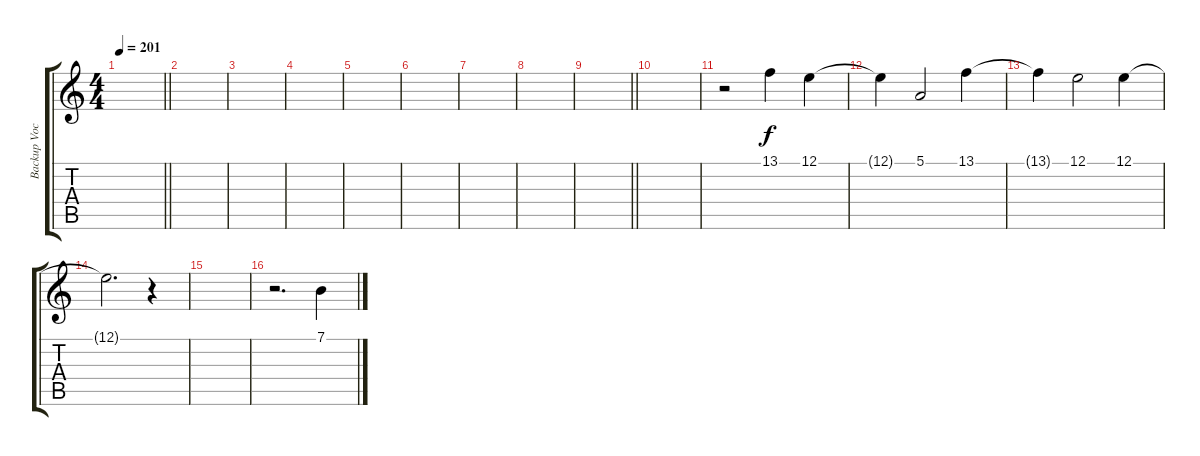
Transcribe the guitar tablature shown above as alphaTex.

\track ("Backup Vocals" "Backup Voc") {instrument accordion}
\staff {score tabs}
\tuning (E4 B3 G3 D3 A2 E2) {hide}
\ts (4 4)
\tempo 201
\clef g2
\barLineRight lightlight
\ks c
|
|
|
|
|
|
|
|
\barLineRight lightlight
|
|
r.2 13.1.4 12.1.4 |
12.1{t}.4 5.1.2 13.1.4 |
13.1{t}.4 12.1.2 12.1.4 |
12.1{t}.2{d} r.4 |
|
r.2{d} 7.1.4
